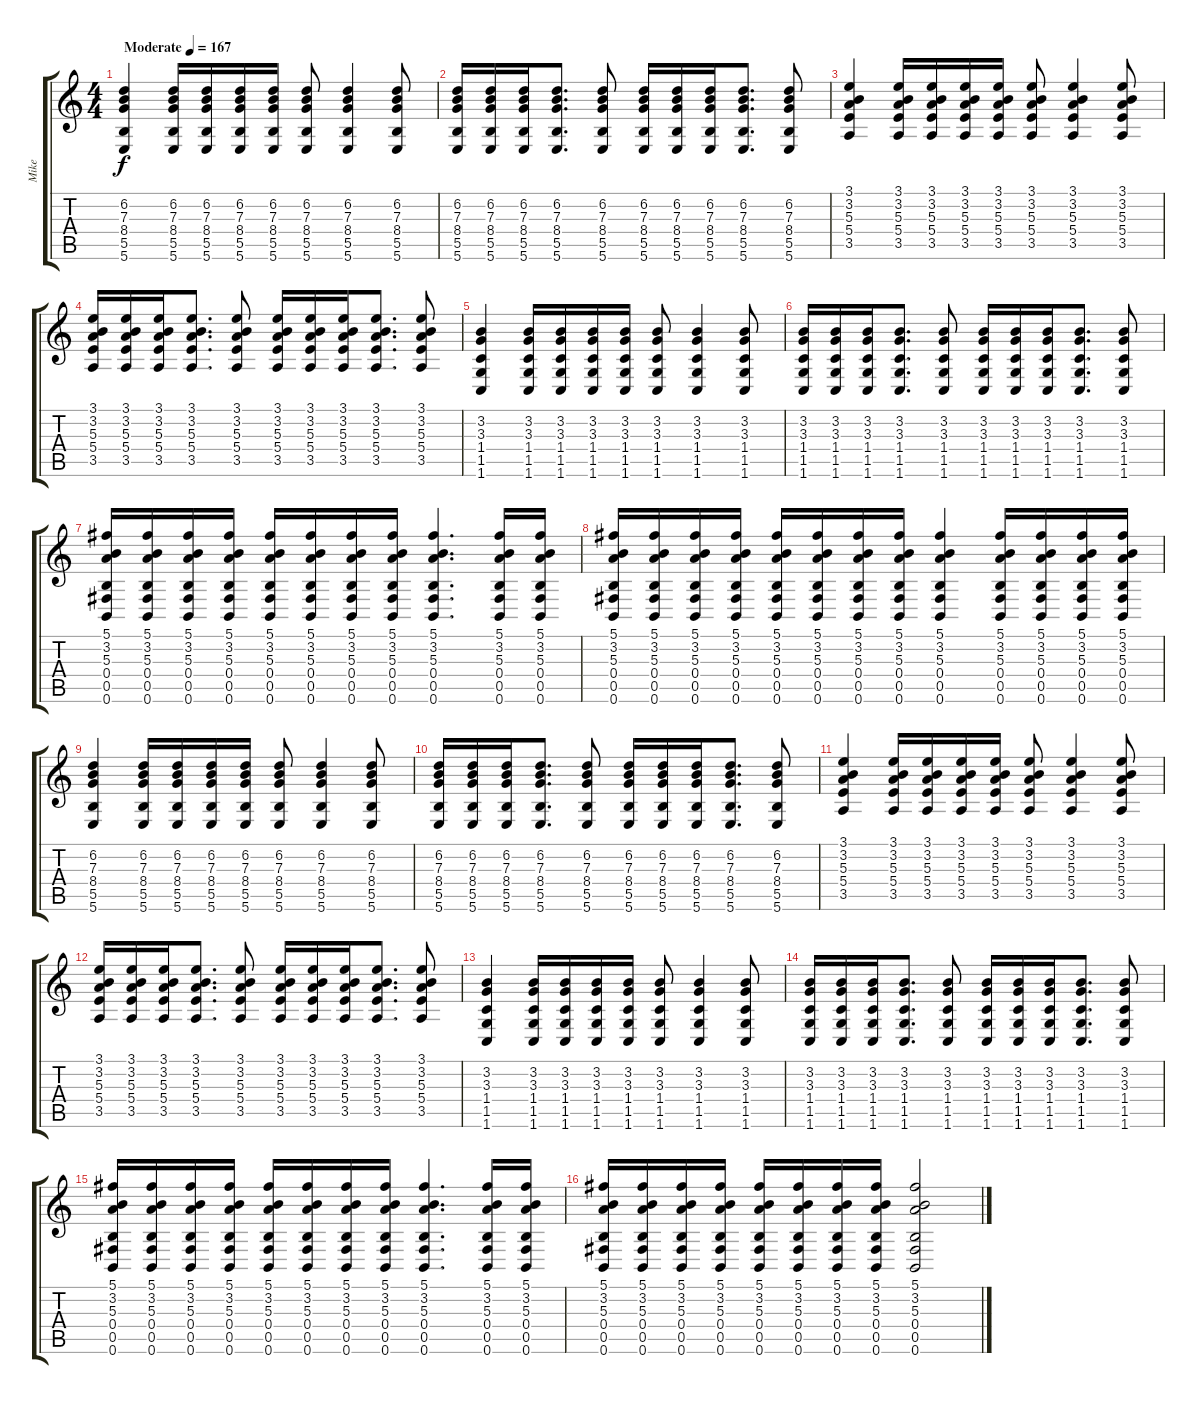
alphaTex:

\track ("Mike" "Mike") {instrument distortionguitar}
\staff {score tabs}
\tuning (Db4 Ab3 E3 B2 Gb2 B1) {hide}
\ts (4 4)
\tempo (167 "Moderate")
\clef g2
\ks c
(6.2 7.3 8.4 5.5 5.6).4{dy f instrument distortionguitar} (6.2 7.3 8.4 5.5 5.6).16 (6.2 7.3 8.4 5.5 5.6).16 (6.2 7.3 8.4 5.5 5.6).16 (6.2 7.3 8.4 5.5 5.6).16 (6.2 7.3 8.4 5.5 5.6).8 (6.2 7.3 8.4 5.5 5.6).4 (6.2 7.3 8.4 5.5 5.6).8 |
(6.2 7.3 8.4 5.5 5.6).16 (6.2 7.3 8.4 5.5 5.6).16 (6.2 7.3 8.4 5.5 5.6).16 (6.2 7.3 8.4 5.5 5.6).8{d} (6.2 7.3 8.4 5.5 5.6).8 (6.2 7.3 8.4 5.5 5.6).16 (6.2 7.3 8.4 5.5 5.6).16 (6.2 7.3 8.4 5.5 5.6).16 (6.2 7.3 8.4 5.5 5.6).8{d} (6.2 7.3 8.4 5.5 5.6).8 |
(3.1 3.2 5.3 5.4 3.5).4 (3.1 3.2 5.3 5.4 3.5).16 (3.1 3.2 5.3 5.4 3.5).16 (3.1 3.2 5.3 5.4 3.5).16 (3.1 3.2 5.3 5.4 3.5).16 (3.1 3.2 5.3 5.4 3.5).8 (3.1 3.2 5.3 5.4 3.5).4 (3.1 3.2 5.3 5.4 3.5).8 |
(3.1 3.2 5.3 5.4 3.5).16 (3.1 3.2 5.3 5.4 3.5).16 (3.1 3.2 5.3 5.4 3.5).16 (3.1 3.2 5.3 5.4 3.5).8{d} (3.1 3.2 5.3 5.4 3.5).8 (3.1 3.2 5.3 5.4 3.5).16 (3.1 3.2 5.3 5.4 3.5).16 (3.1 3.2 5.3 5.4 3.5).16 (3.1 3.2 5.3 5.4 3.5).8{d} (3.1 3.2 5.3 5.4 3.5).8 |
(3.2 3.3 1.4 1.5 1.6).4 (3.2 3.3 1.4 1.5 1.6).16 (3.2 3.3 1.4 1.5 1.6).16 (3.2 3.3 1.4 1.5 1.6).16 (3.2 3.3 1.4 1.5 1.6).16 (3.2 3.3 1.4 1.5 1.6).8 (3.2 3.3 1.4 1.5 1.6).4 (3.2 3.3 1.4 1.5 1.6).8 |
(3.2 3.3 1.4 1.5 1.6).16 (3.2 3.3 1.4 1.5 1.6).16 (3.2 3.3 1.4 1.5 1.6).16 (3.2 3.3 1.4 1.5 1.6).8{d} (3.2 3.3 1.4 1.5 1.6).8 (3.2 3.3 1.4 1.5 1.6).16 (3.2 3.3 1.4 1.5 1.6).16 (3.2 3.3 1.4 1.5 1.6).16 (3.2 3.3 1.4 1.5 1.6).8{d} (3.2 3.3 1.4 1.5 1.6).8 |
(5.1 3.2 5.3 0.4 0.5 0.6).16 (5.1 3.2 5.3 0.4 0.5 0.6).16 (5.1 3.2 5.3 0.4 0.5 0.6).16 (5.1 3.2 5.3 0.4 0.5 0.6).16 (5.1 3.2 5.3 0.4 0.5 0.6).16 (5.1 3.2 5.3 0.4 0.5 0.6).16 (5.1 3.2 5.3 0.4 0.5 0.6).16 (5.1 3.2 5.3 0.4 0.5 0.6).16 (5.1 3.2 5.3 0.4 0.5 0.6).4{d} (5.1 3.2 5.3 0.4 0.5 0.6).16 (5.1 3.2 5.3 0.4 0.5 0.6).16 |
(5.1 3.2 5.3 0.4 0.5 0.6).16 (5.1 3.2 5.3 0.4 0.5 0.6).16 (5.1 3.2 5.3 0.4 0.5 0.6).16 (5.1 3.2 5.3 0.4 0.5 0.6).16 (5.1 3.2 5.3 0.4 0.5 0.6).16 (5.1 3.2 5.3 0.4 0.5 0.6).16 (5.1 3.2 5.3 0.4 0.5 0.6).16 (5.1 3.2 5.3 0.4 0.5 0.6).16 (5.1 3.2 5.3 0.4 0.5 0.6).4 (5.1 3.2 5.3 0.4 0.5 0.6).16 (5.1 3.2 5.3 0.4 0.5 0.6).16 (5.1 3.2 5.3 0.4 0.5 0.6).16 (5.1 3.2 5.3 0.4 0.5 0.6).16 |
(6.2 7.3 8.4 5.5 5.6).4 (6.2 7.3 8.4 5.5 5.6).16 (6.2 7.3 8.4 5.5 5.6).16 (6.2 7.3 8.4 5.5 5.6).16 (6.2 7.3 8.4 5.5 5.6).16 (6.2 7.3 8.4 5.5 5.6).8 (6.2 7.3 8.4 5.5 5.6).4 (6.2 7.3 8.4 5.5 5.6).8 |
(6.2 7.3 8.4 5.5 5.6).16 (6.2 7.3 8.4 5.5 5.6).16 (6.2 7.3 8.4 5.5 5.6).16 (6.2 7.3 8.4 5.5 5.6).8{d} (6.2 7.3 8.4 5.5 5.6).8 (6.2 7.3 8.4 5.5 5.6).16 (6.2 7.3 8.4 5.5 5.6).16 (6.2 7.3 8.4 5.5 5.6).16 (6.2 7.3 8.4 5.5 5.6).8{d} (6.2 7.3 8.4 5.5 5.6).8 |
(3.1 3.2 5.3 5.4 3.5).4 (3.1 3.2 5.3 5.4 3.5).16 (3.1 3.2 5.3 5.4 3.5).16 (3.1 3.2 5.3 5.4 3.5).16 (3.1 3.2 5.3 5.4 3.5).16 (3.1 3.2 5.3 5.4 3.5).8 (3.1 3.2 5.3 5.4 3.5).4 (3.1 3.2 5.3 5.4 3.5).8 |
(3.1 3.2 5.3 5.4 3.5).16 (3.1 3.2 5.3 5.4 3.5).16 (3.1 3.2 5.3 5.4 3.5).16 (3.1 3.2 5.3 5.4 3.5).8{d} (3.1 3.2 5.3 5.4 3.5).8 (3.1 3.2 5.3 5.4 3.5).16 (3.1 3.2 5.3 5.4 3.5).16 (3.1 3.2 5.3 5.4 3.5).16 (3.1 3.2 5.3 5.4 3.5).8{d} (3.1 3.2 5.3 5.4 3.5).8 |
(3.2 3.3 1.4 1.5 1.6).4 (3.2 3.3 1.4 1.5 1.6).16 (3.2 3.3 1.4 1.5 1.6).16 (3.2 3.3 1.4 1.5 1.6).16 (3.2 3.3 1.4 1.5 1.6).16 (3.2 3.3 1.4 1.5 1.6).8 (3.2 3.3 1.4 1.5 1.6).4 (3.2 3.3 1.4 1.5 1.6).8 |
(3.2 3.3 1.4 1.5 1.6).16 (3.2 3.3 1.4 1.5 1.6).16 (3.2 3.3 1.4 1.5 1.6).16 (3.2 3.3 1.4 1.5 1.6).8{d} (3.2 3.3 1.4 1.5 1.6).8 (3.2 3.3 1.4 1.5 1.6).16 (3.2 3.3 1.4 1.5 1.6).16 (3.2 3.3 1.4 1.5 1.6).16 (3.2 3.3 1.4 1.5 1.6).8{d} (3.2 3.3 1.4 1.5 1.6).8 |
(5.1 3.2 5.3 0.4 0.5 0.6).16 (5.1 3.2 5.3 0.4 0.5 0.6).16 (5.1 3.2 5.3 0.4 0.5 0.6).16 (5.1 3.2 5.3 0.4 0.5 0.6).16 (5.1 3.2 5.3 0.4 0.5 0.6).16 (5.1 3.2 5.3 0.4 0.5 0.6).16 (5.1 3.2 5.3 0.4 0.5 0.6).16 (5.1 3.2 5.3 0.4 0.5 0.6).16 (5.1 3.2 5.3 0.4 0.5 0.6).4{d} (5.1 3.2 5.3 0.4 0.5 0.6).16 (5.1 3.2 5.3 0.4 0.5 0.6).16 |
(5.1 3.2 5.3 0.4 0.5 0.6).16 (5.1 3.2 5.3 0.4 0.5 0.6).16 (5.1 3.2 5.3 0.4 0.5 0.6).16 (5.1 3.2 5.3 0.4 0.5 0.6).16 (5.1 3.2 5.3 0.4 0.5 0.6).16 (5.1 3.2 5.3 0.4 0.5 0.6).16 (5.1 3.2 5.3 0.4 0.5 0.6).16 (5.1 3.2 5.3 0.4 0.5 0.6).16 (5.1 3.2 5.3 0.4 0.5 0.6).2
